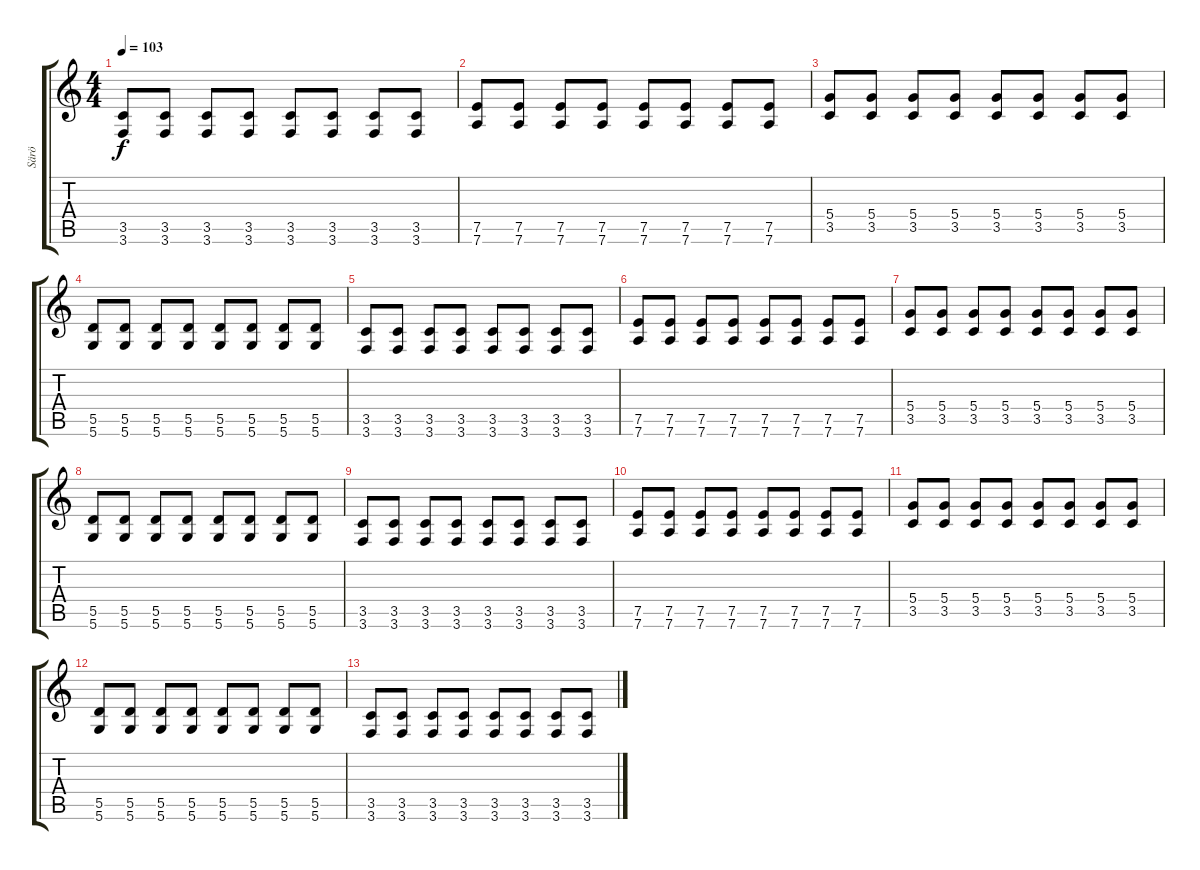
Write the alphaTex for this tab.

\track ("Särö" "Särö") {instrument overdrivenguitar}
\staff {score tabs}
\tuning (E4 B3 G3 D3 A2 D2) {hide}
\ts (4 4)
\tempo 103
\clef g2
\ks c
(3.5 3.6).8{dy f} (3.5 3.6).8 (3.5 3.6).8 (3.5 3.6).8 (3.5 3.6).8 (3.5 3.6).8 (3.5 3.6).8 (3.5 3.6).8 |
(7.5 7.6).8 (7.5 7.6).8 (7.5 7.6).8 (7.5 7.6).8 (7.5 7.6).8 (7.5 7.6).8 (7.5 7.6).8 (7.5 7.6).8 |
(5.4 3.5).8 (5.4 3.5).8 (5.4 3.5).8 (5.4 3.5).8 (5.4 3.5).8 (5.4 3.5).8 (5.4 3.5).8 (5.4 3.5).8 |
(5.5 5.6).8 (5.5 5.6).8 (5.5 5.6).8 (5.5 5.6).8 (5.5 5.6).8 (5.5 5.6).8 (5.5 5.6).8 (5.5 5.6).8 |
(3.5 3.6).8 (3.5 3.6).8 (3.5 3.6).8 (3.5 3.6).8 (3.5 3.6).8 (3.5 3.6).8 (3.5 3.6).8 (3.5 3.6).8 |
(7.5 7.6).8 (7.5 7.6).8 (7.5 7.6).8 (7.5 7.6).8 (7.5 7.6).8 (7.5 7.6).8 (7.5 7.6).8 (7.5 7.6).8 |
(5.4 3.5).8 (5.4 3.5).8 (5.4 3.5).8 (5.4 3.5).8 (5.4 3.5).8 (5.4 3.5).8 (5.4 3.5).8 (5.4 3.5).8 |
(5.5 5.6).8 (5.5 5.6).8 (5.5 5.6).8 (5.5 5.6).8 (5.5 5.6).8 (5.5 5.6).8 (5.5 5.6).8 (5.5 5.6).8 |
(3.5 3.6).8 (3.5 3.6).8 (3.5 3.6).8 (3.5 3.6).8 (3.5 3.6).8 (3.5 3.6).8 (3.5 3.6).8 (3.5 3.6).8 |
(7.5 7.6).8 (7.5 7.6).8 (7.5 7.6).8 (7.5 7.6).8 (7.5 7.6).8 (7.5 7.6).8 (7.5 7.6).8 (7.5 7.6).8 |
(5.4 3.5).8 (5.4 3.5).8 (5.4 3.5).8 (5.4 3.5).8 (5.4 3.5).8 (5.4 3.5).8 (5.4 3.5).8 (5.4 3.5).8 |
(5.5 5.6).8 (5.5 5.6).8 (5.5 5.6).8 (5.5 5.6).8 (5.5 5.6).8 (5.5 5.6).8 (5.5 5.6).8 (5.5 5.6).8 |
(3.5 3.6).8 (3.5 3.6).8 (3.5 3.6).8 (3.5 3.6).8 (3.5 3.6).8 (3.5 3.6).8 (3.5 3.6).8 (3.5 3.6).8
